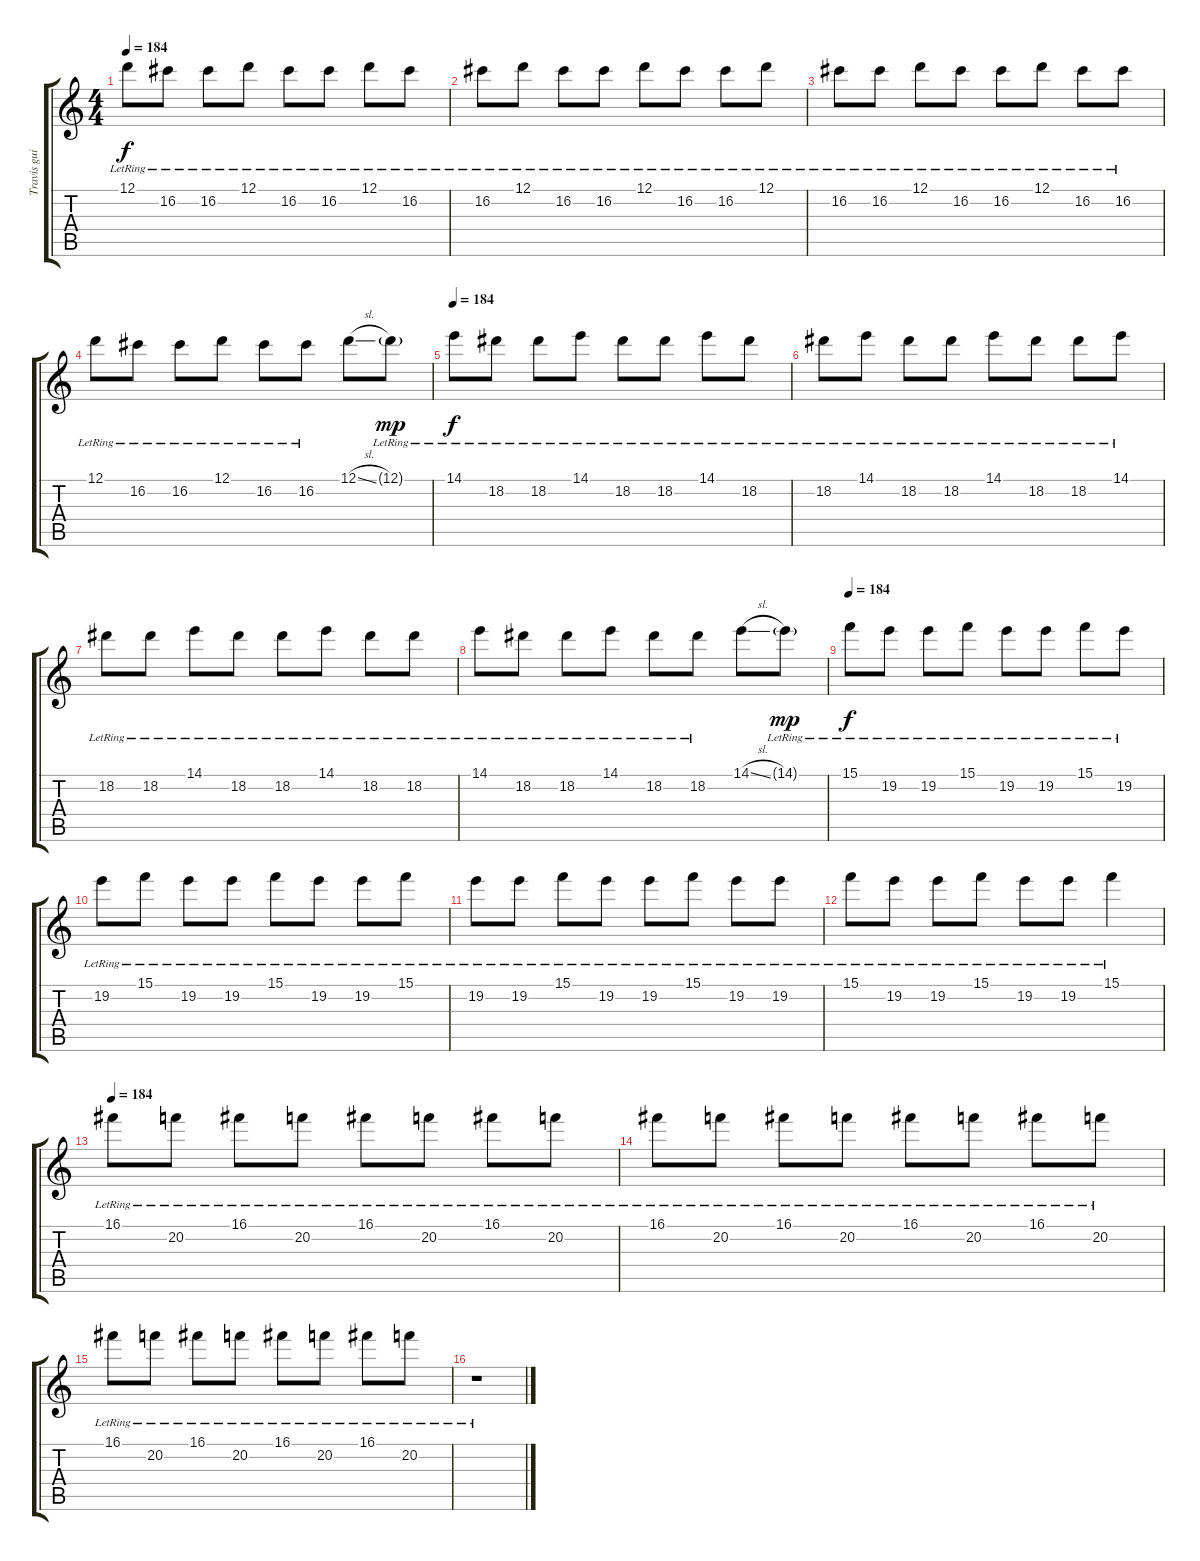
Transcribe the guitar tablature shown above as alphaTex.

\track ("Travis guitar" "Travis gui") {instrument distortionguitar}
\staff {score tabs}
\tuning (D4 A3 F3 C3 G2 C2) {hide}
\ts (4 4)
\tempo 184
\clef g2
\ks c
12.1{lr}.8{dy f} 16.2{lr}.8 16.2{lr}.8 12.1{lr}.8 16.2{lr}.8 16.2{lr}.8 12.1{lr}.8 16.2{lr}.8 |
16.2{lr}.8 12.1{lr}.8 16.2{lr}.8 16.2{lr}.8 12.1{lr}.8 16.2{lr}.8 16.2{lr}.8 12.1{lr}.8 |
16.2{lr}.8 16.2{lr}.8 12.1{lr}.8 16.2{lr}.8 16.2{lr}.8 12.1{lr}.8 16.2{lr}.8 16.2{lr}.8 |
12.1{lr}.8 16.2{lr}.8 16.2{lr}.8 12.1{lr}.8 16.2{lr}.8 16.2{lr}.8 12.1{sl}.8 12.1{g lr}.8{dy mp} |
\tempo 184
14.1{lr}.8{dy f} 18.2{lr}.8 18.2{lr}.8 14.1{lr}.8 18.2{lr}.8 18.2{lr}.8 14.1{lr}.8 18.2{lr}.8 |
18.2{lr}.8 14.1{lr}.8 18.2{lr}.8 18.2{lr}.8 14.1{lr}.8 18.2{lr}.8 18.2{lr}.8 14.1{lr}.8 |
18.2{lr}.8 18.2{lr}.8 14.1{lr}.8 18.2{lr}.8 18.2{lr}.8 14.1{lr}.8 18.2{lr}.8 18.2{lr}.8 |
14.1{lr}.8 18.2{lr}.8 18.2{lr}.8 14.1{lr}.8 18.2{lr}.8 18.2{lr}.8 14.1{sl}.8 14.1{g lr}.8{dy mp} |
\tempo 184
15.1{lr}.8{dy f} 19.2{lr}.8 19.2{lr}.8 15.1{lr}.8 19.2{lr}.8 19.2{lr}.8 15.1{lr}.8 19.2{lr}.8 |
19.2{lr}.8 15.1{lr}.8 19.2{lr}.8 19.2{lr}.8 15.1{lr}.8 19.2{lr}.8 19.2{lr}.8 15.1{lr}.8 |
19.2{lr}.8 19.2{lr}.8 15.1{lr}.8 19.2{lr}.8 19.2{lr}.8 15.1{lr}.8 19.2{lr}.8 19.2{lr}.8 |
15.1{lr}.8 19.2{lr}.8 19.2{lr}.8 15.1{lr}.8 19.2{lr}.8 19.2{lr}.8 15.1{lr}.4 |
\tempo 184
16.1{lr}.8{volume 2} 20.2{lr}.8 16.1{lr}.8 20.2{lr}.8 16.1{lr}.8 20.2{lr}.8 16.1{lr}.8 20.2{lr}.8 |
16.1{lr}.8{volume 9} 20.2{lr}.8 16.1{lr}.8 20.2{lr}.8 16.1{lr}.8 20.2{lr}.8 16.1{lr}.8 20.2{lr}.8 |
16.1{lr}.8{volume 16} 20.2{lr}.8 16.1{lr}.8 20.2{lr}.8 16.1{lr}.8 20.2{lr}.8 16.1{lr}.8 20.2{lr}.8 |
r.1
